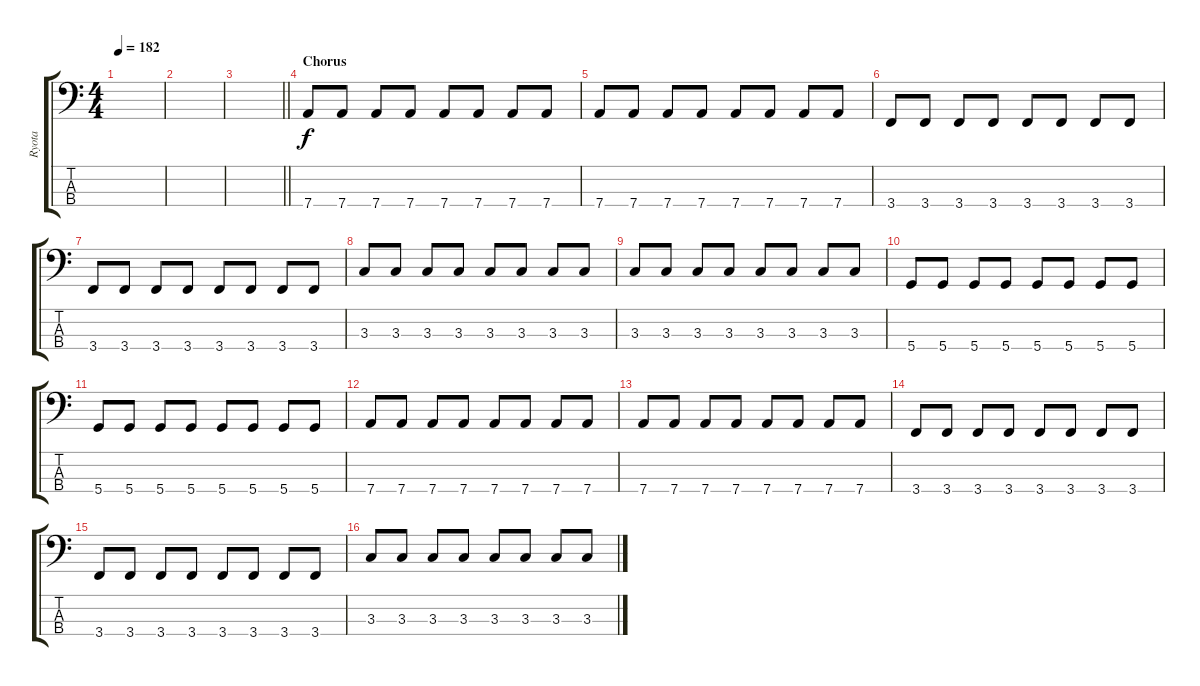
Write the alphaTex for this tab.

\track ("Ryota" "Ryota") {instrument electricbassfinger}
\staff {score tabs}
\tuning (G2 D2 A1 D1) {hide}
\ts (4 4)
\tempo 182
\clef f4
\ks c
|
|
\barLineRight lightlight
|
\section ("" "Chorus")
7.4.8 7.4.8 7.4.8 7.4.8 7.4.8 7.4.8 7.4.8 7.4.8 |
7.4.8 7.4.8 7.4.8 7.4.8 7.4.8 7.4.8 7.4.8 7.4.8 |
3.4.8 3.4.8 3.4.8 3.4.8 3.4.8 3.4.8 3.4.8 3.4.8 |
3.4.8 3.4.8 3.4.8 3.4.8 3.4.8 3.4.8 3.4.8 3.4.8 |
3.3.8 3.3.8 3.3.8 3.3.8 3.3.8 3.3.8 3.3.8 3.3.8 |
3.3.8 3.3.8 3.3.8 3.3.8 3.3.8 3.3.8 3.3.8 3.3.8 |
5.4.8 5.4.8 5.4.8 5.4.8 5.4.8 5.4.8 5.4.8 5.4.8 |
5.4.8 5.4.8 5.4.8 5.4.8 5.4.8 5.4.8 5.4.8 5.4.8 |
7.4.8 7.4.8 7.4.8 7.4.8 7.4.8 7.4.8 7.4.8 7.4.8 |
7.4.8 7.4.8 7.4.8 7.4.8 7.4.8 7.4.8 7.4.8 7.4.8 |
3.4.8 3.4.8 3.4.8 3.4.8 3.4.8 3.4.8 3.4.8 3.4.8 |
3.4.8 3.4.8 3.4.8 3.4.8 3.4.8 3.4.8 3.4.8 3.4.8 |
3.3.8 3.3.8 3.3.8 3.3.8 3.3.8 3.3.8 3.3.8 3.3.8
